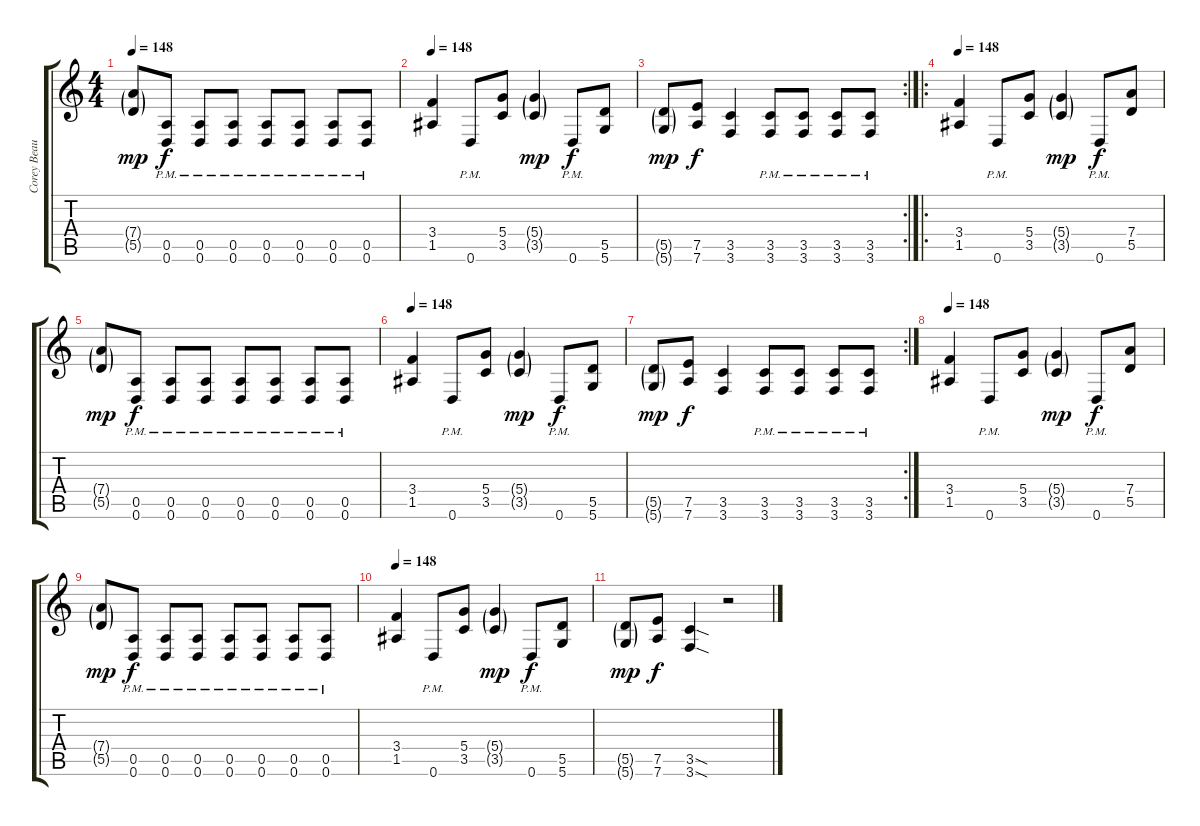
\track ("Corey Beaulieu" "Corey Beau") {instrument overdrivenguitar}
\staff {score tabs}
\tuning (E4 B3 G3 D3 A2 D2) {hide}
\ts (4 4)
\tempo 148
\clef g2
\ks c
(7.4{g} 5.5{g}).8{dy mp} (0.5{pm} 0.6{pm}).8{dy f} (0.5{pm} 0.6{pm}).8 (0.5{pm} 0.6{pm}).8 (0.5{pm} 0.6{pm}).8 (0.5{pm} 0.6{pm}).8 (0.5{pm} 0.6{pm}).8 (0.5{pm} 0.6{pm}).8 |
\tempo 148
(3.4 1.5).4 0.6{pm}.8 (5.4 3.5).8 (5.4{g} 3.5{g}).4{dy mp} 0.6{pm}.8{dy f} (5.5 5.6).8 |
\rc 2
(5.5{g} 5.6{g}).8{dy mp} (7.5 7.6).8{dy f} (3.5 3.6).4 (3.5{pm} 3.6{pm}).8 (3.5{pm} 3.6{pm}).8 (3.5{pm} 3.6{pm}).8 (3.5{pm} 3.6{pm}).8 |
\ro
\tempo 148
(3.4 1.5).4 0.6{pm}.8 (5.4 3.5).8 (5.4{g} 3.5{g}).4{dy mp} 0.6{pm}.8{dy f} (7.4 5.5).8 |
(7.4{g} 5.5{g}).8{dy mp} (0.5{pm} 0.6{pm}).8{dy f} (0.5{pm} 0.6{pm}).8 (0.5{pm} 0.6{pm}).8 (0.5{pm} 0.6{pm}).8 (0.5{pm} 0.6{pm}).8 (0.5{pm} 0.6{pm}).8 (0.5{pm} 0.6{pm}).8 |
\tempo 148
(3.4 1.5).4 0.6{pm}.8 (5.4 3.5).8 (5.4{g} 3.5{g}).4{dy mp} 0.6{pm}.8{dy f} (5.5 5.6).8 |
\rc 2
(5.5{g} 5.6{g}).8{dy mp} (7.5 7.6).8{dy f} (3.5 3.6).4 (3.5{pm} 3.6{pm}).8 (3.5{pm} 3.6{pm}).8 (3.5{pm} 3.6{pm}).8 (3.5{pm} 3.6{pm}).8 |
\tempo 148
(3.4 1.5).4 0.6{pm}.8 (5.4 3.5).8 (5.4{g} 3.5{g}).4{dy mp} 0.6{pm}.8{dy f} (7.4 5.5).8 |
(7.4{g} 5.5{g}).8{dy mp} (0.5{pm} 0.6{pm}).8{dy f} (0.5{pm} 0.6{pm}).8 (0.5{pm} 0.6{pm}).8 (0.5{pm} 0.6{pm}).8 (0.5{pm} 0.6{pm}).8 (0.5{pm} 0.6{pm}).8 (0.5{pm} 0.6{pm}).8 |
\tempo 148
(3.4 1.5).4 0.6{pm}.8 (5.4 3.5).8 (5.4{g} 3.5{g}).4{dy mp} 0.6{pm}.8{dy f} (5.5 5.6).8 |
(5.5{g} 5.6{g}).8{dy mp} (7.5 7.6).8{dy f} (3.5{sod} 3.6{sod}).4 r.2
